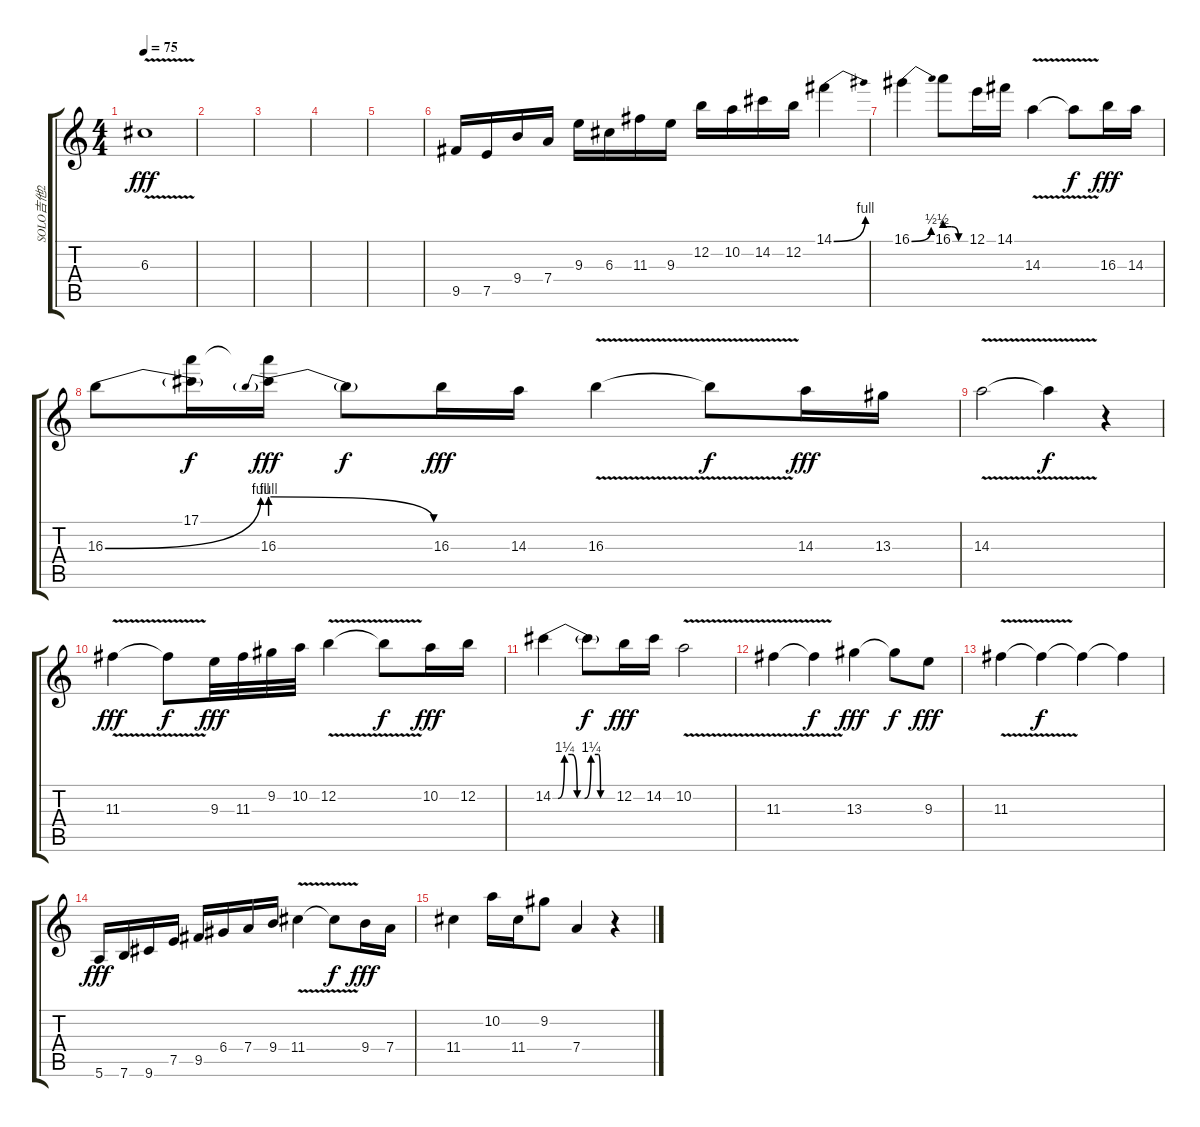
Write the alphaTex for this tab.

\track ("SOLO吉他2" "SOLO吉他2") {instrument overdrivenguitar}
\staff {score tabs}
\tuning (E4 B3 G3 D3 A2 E2) {hide}
\ts (4 4)
\tempo 75
\clef g2
\ks c
6.3{v}.1{dy fff} |
|
|
|
|
9.5.16 7.5.16 9.4.16 7.4.16 9.3.16 6.3.16 11.3.16 9.3.16 12.2.16 10.2.16 14.2.16 12.2.16 14.1{be (bend 0 0 60 4)}.4 |
16.1{be (bend 0 0 60 2)}.4 16.1{be (custom 0 2 20 2 40 0 60 0)}.8 12.1.16 14.1.16 14.3{v}.4 14.3{t}.8{dy f} 16.3.16{dy fff} 14.3.16 |
16.3{be (bend 0 0 60 4)}.8 (17.1 16.3{t}).16{dy f} (17.1{t} 16.3{be (prebendrelease 0 4 60 0)}).16{dy fff} 16.3{t}.8{dy f} 16.3.16{dy fff} 14.3.16 16.3{v}.4 16.3{t}.8{dy f} 14.3.16{dy fff} 13.3.16 |
14.3{v}.2 14.3{t}.4{dy f} r.4 |
11.3{v}.4{dy fff} 11.3{t}.8{dy f} 9.3.32{dy fff} 11.3.32 9.2.32 10.2.32 12.2{v}.4 12.2{t}.8{dy f} 10.2.16{dy fff} 12.2.16 |
14.2{be (custom 0 0 5 0 11 5 18 5 23 0 30 0 36 5 43 5 45 0 60 0)}.4 14.2{t}.8{dy f} 12.2.16{dy fff} 14.2.16 10.2{v}.2 |
11.3{v}.4{volume 15} 11.3{t}.4{dy f volume 14} 13.3.4{dy fff volume 13} 13.3{t}.8{dy f volume 12} 9.3.8{dy fff} |
11.3{v}.4{volume 11} 11.3{t}.4{dy f volume 10} 11.3{t}.4{volume 9} 11.3{t}.4{volume 8} |
5.6.16{dy fff volume 7} 7.6.16 9.6.16 7.5.16 9.5.16{volume 6} 6.4.16 7.4.16 9.4.16 11.4{v}.4{volume 5} 11.4{t}.8{dy f volume 4} 9.4.16{dy fff} 7.4.16 |
11.4.4{volume 3} 10.2.16{volume 2} 11.4.16 9.2.8 7.4.4{volume 1} r.4{volume 0}
